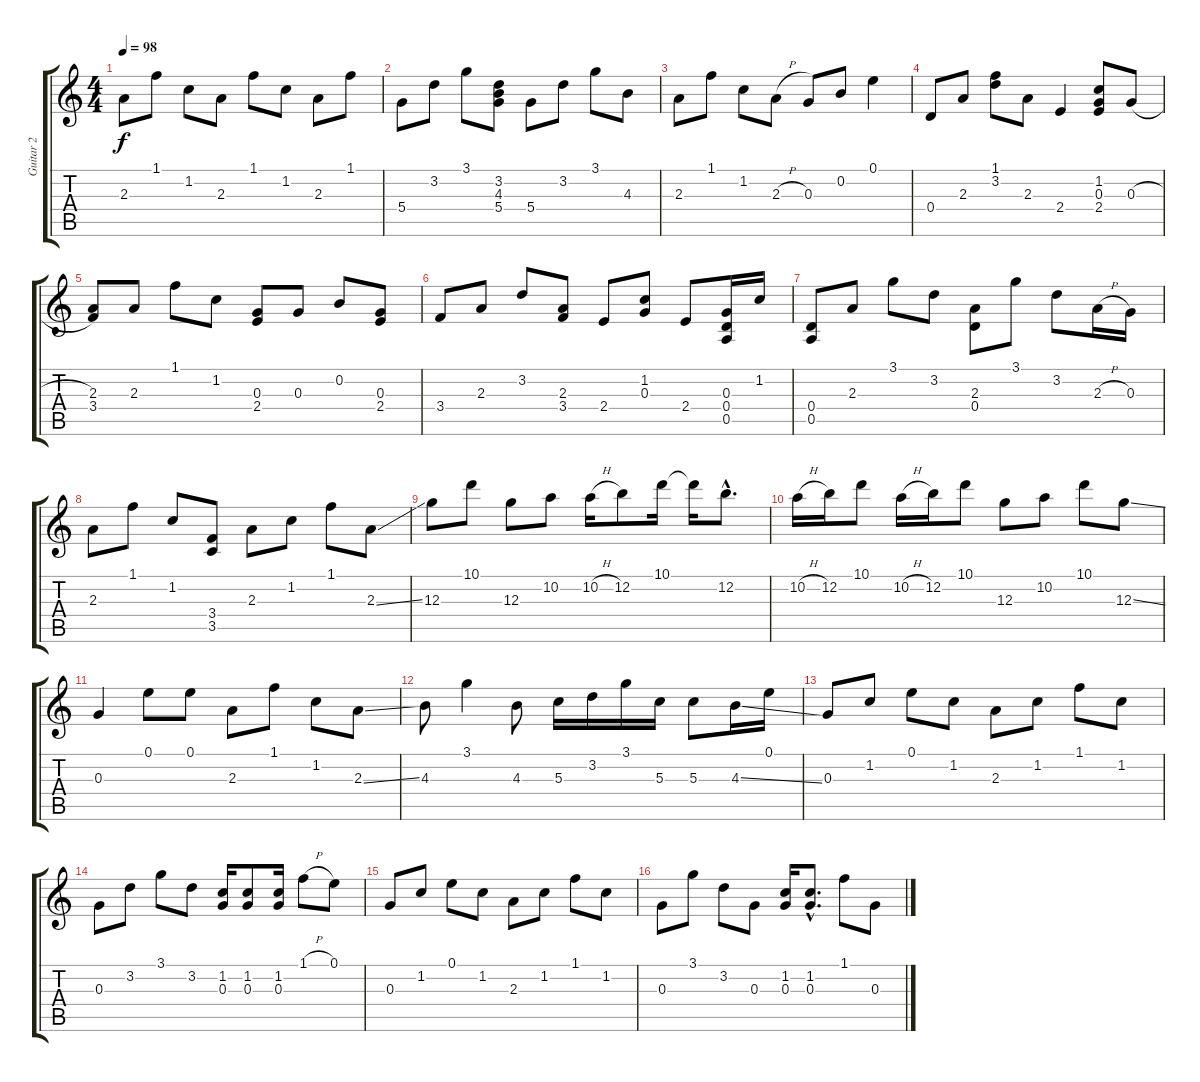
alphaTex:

\track ("Guitar 2" "Guitar 2") {instrument electricguitarclean}
\staff {score tabs}
\tuning (E4 B3 G3 D3 A2 E2) {hide}
\ts (4 4)
\tempo 98
\clef g2
\ks c
2.3.8{dy f} 1.1.8 1.2.8 2.3.8 1.1.8 1.2.8 2.3.8 1.1.8 |
5.4.8 3.2.8 3.1.8 (3.2 4.3 5.4).8 5.4.8 3.2.8 3.1.8 4.3.8 |
2.3.8 1.1.8 1.2.8 2.3{h}.8 0.3.8 0.2.8 0.1.4 |
0.4.8 2.3.8 (1.1 3.2).8 2.3.8 2.4.4 (1.2 0.3 2.4).8 0.3{h}.8 |
(2.3 3.4).8 2.3.8 1.1.8 1.2.8 (0.3 2.4).8 0.3.8 0.2.8 (0.3 2.4).8 |
3.4.8 2.3.8 3.2.8 (2.3 3.4).8 2.4.8 (1.2 0.3).8 2.4.8 (0.3 0.4 0.5).16 1.2.16 |
(0.4 0.5).8 2.3.8 3.1.8 3.2.8 (2.3 0.4).8 3.1.8 3.2.8 2.3{h}.16 0.3.16 |
2.3.8 1.1.8 1.2.8 (3.4 3.5).8 2.3.8 1.2.8 1.1.8 2.3{ss}.8 |
12.3.8 10.1.8 12.3.8 10.2.8 10.2{h}.16 12.2.8 10.1.16 10.1{t}.16 12.2{hac}.8{d} |
10.2{h}.16 12.2.16 10.1.8 10.2{h}.16 12.2.16 10.1.8 12.3.8 10.2.8 10.1.8 12.3{ss}.8 |
0.3.4 0.1.8 0.1.8 2.3.8 1.1.8 1.2.8 2.3{ss}.8 |
4.3.8 3.1.4 4.3.8 5.3.16 3.2.16 3.1.16 5.3.16 5.3.8 4.3{ss}.16 0.1.16 |
0.3.8 1.2.8 0.1.8 1.2.8 2.3.8 1.2.8 1.1.8 1.2.8 |
0.3.8 3.2.8 3.1.8 3.2.8 (1.2 0.3).16 (1.2 0.3).8 (1.2 0.3).16 1.1{h}.8 0.1.8 |
0.3.8 1.2.8 0.1.8 1.2.8 2.3.8 1.2.8 1.1.8 1.2.8 |
0.3.8 3.1.8 3.2.8 0.3.8 (1.2 0.3).16 (1.2{hac} 0.3{hac}).8{d} 1.1.8 0.3.8
